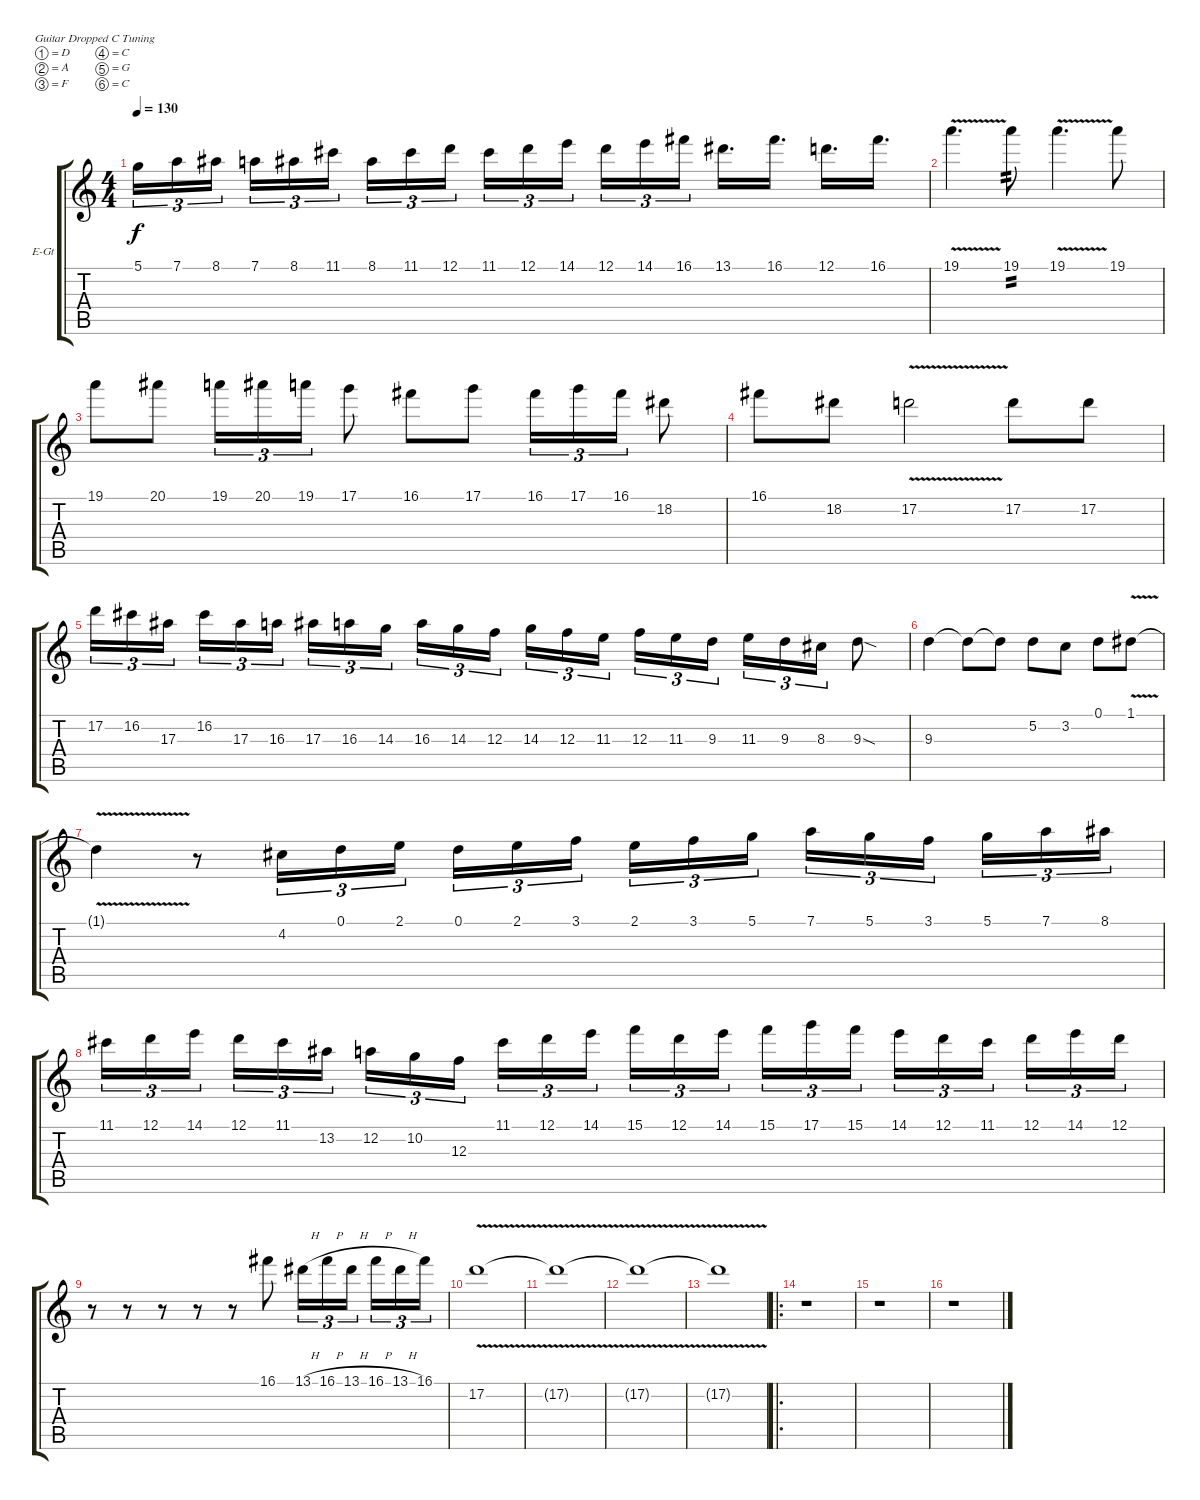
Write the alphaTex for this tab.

\bracketExtendMode groupsimilarinstruments
\firstSystemTrackNameOrientation horizontal
\otherSystemsTrackNameOrientation horizontal
\track ("Traccia 4" "E-Gt") {instrument distortionguitar}
\staff {score tabs}
\tuning (D4 A3 F3 C3 G2 C2)
\ts (4 4)
\tempo 130
\clef g2
\ks c
5.1.16{tu (3 2) dy f} 7.1.16{tu (3 2)} 8.1.16{tu (3 2)} 7.1.16{tu (3 2)} 8.1.16{tu (3 2)} 11.1.16{tu (3 2)} 8.1.16{tu (3 2)} 11.1.16{tu (3 2)} 12.1.16{tu (3 2)} 11.1.16{tu (3 2)} 12.1.16{tu (3 2)} 14.1.16{tu (3 2)} 12.1.16{tu (3 2)} 14.1.16{tu (3 2)} 16.1.16{tu (3 2)} 13.1.16{d} 16.1.16{d} 12.1.16{d} 16.1.16{d} |
19.1{v}.4{d} 19.1.8{tp 2} 19.1{v}.4{d} 19.1.8 |
19.1.8 20.1.8 19.1.16{tu (3 2)} 20.1.16{tu (3 2)} 19.1.16{tu (3 2)} 17.1.8 16.1.8 17.1.8 16.1.16{tu (3 2)} 17.1.16{tu (3 2)} 16.1.16{tu (3 2)} 18.2.8 |
16.1.8 18.2.8 17.2{v}.2 17.2.8 17.2.8 |
17.2.16{tu (3 2)} 16.2.16{tu (3 2)} 17.3.16{tu (3 2)} 16.2.16{tu (3 2)} 17.3.16{tu (3 2)} 16.3.16{tu (3 2)} 17.3.16{tu (3 2)} 16.3.16{tu (3 2)} 14.3.16{tu (3 2)} 16.3.16{tu (3 2)} 14.3.16{tu (3 2)} 12.3.16{tu (3 2)} 14.3.16{tu (3 2)} 12.3.16{tu (3 2)} 11.3.16{tu (3 2)} 12.3.16{tu (3 2)} 11.3.16{tu (3 2)} 9.3.16{tu (3 2)} 11.3.16{tu (3 2)} 9.3.16{tu (3 2)} 8.3.16{tu (3 2)} 9.3{sod}.8 |
9.3.4 9.3{t}.8 9.3{t}.8 5.2.8 3.2.8 0.1.8 1.1{v}.8 |
1.1{v t}.4 r.8 4.2.16{tu (3 2)} 0.1.16{tu (3 2)} 2.1.16{tu (3 2)} 0.1.16{tu (3 2)} 2.1.16{tu (3 2)} 3.1.16{tu (3 2)} 2.1.16{tu (3 2)} 3.1.16{tu (3 2)} 5.1.16{tu (3 2)} 7.1.16{tu (3 2)} 5.1.16{tu (3 2)} 3.1.16{tu (3 2)} 5.1.16{tu (3 2)} 7.1.16{tu (3 2)} 8.1.16{tu (3 2)} |
11.1.16{tu (3 2)} 12.1.16{tu (3 2)} 14.1.16{tu (3 2)} 12.1.16{tu (3 2)} 11.1.16{tu (3 2)} 13.2.16{tu (3 2)} 12.2.16{tu (3 2)} 10.2.16{tu (3 2)} 12.3.16{tu (3 2)} 11.1.16{tu (3 2)} 12.1.16{tu (3 2)} 14.1.16{tu (3 2)} 15.1.16{tu (3 2)} 12.1.16{tu (3 2)} 14.1.16{tu (3 2)} 15.1.16{tu (3 2)} 17.1.16{tu (3 2)} 15.1.16{tu (3 2)} 14.1.16{tu (3 2)} 12.1.16{tu (3 2)} 11.1.16{tu (3 2)} 12.1.16{tu (3 2)} 14.1.16{tu (3 2)} 12.1.16{tu (3 2)} |
r.8 r.8 r.8 r.8 r.8 16.1.8 13.1{h}.16{tu (3 2)} 16.1{h}.16{tu (3 2)} 13.1{h}.16{tu (3 2)} 16.1{h}.16{tu (3 2)} 13.1{h}.16{tu (3 2)} 16.1.16{tu (3 2)} |
17.2{v}.1 |
17.2{v t}.1 |
17.2{v t}.1 |
17.2{v t}.1 |
\ro
r.1 |
r.1 |
r.1
